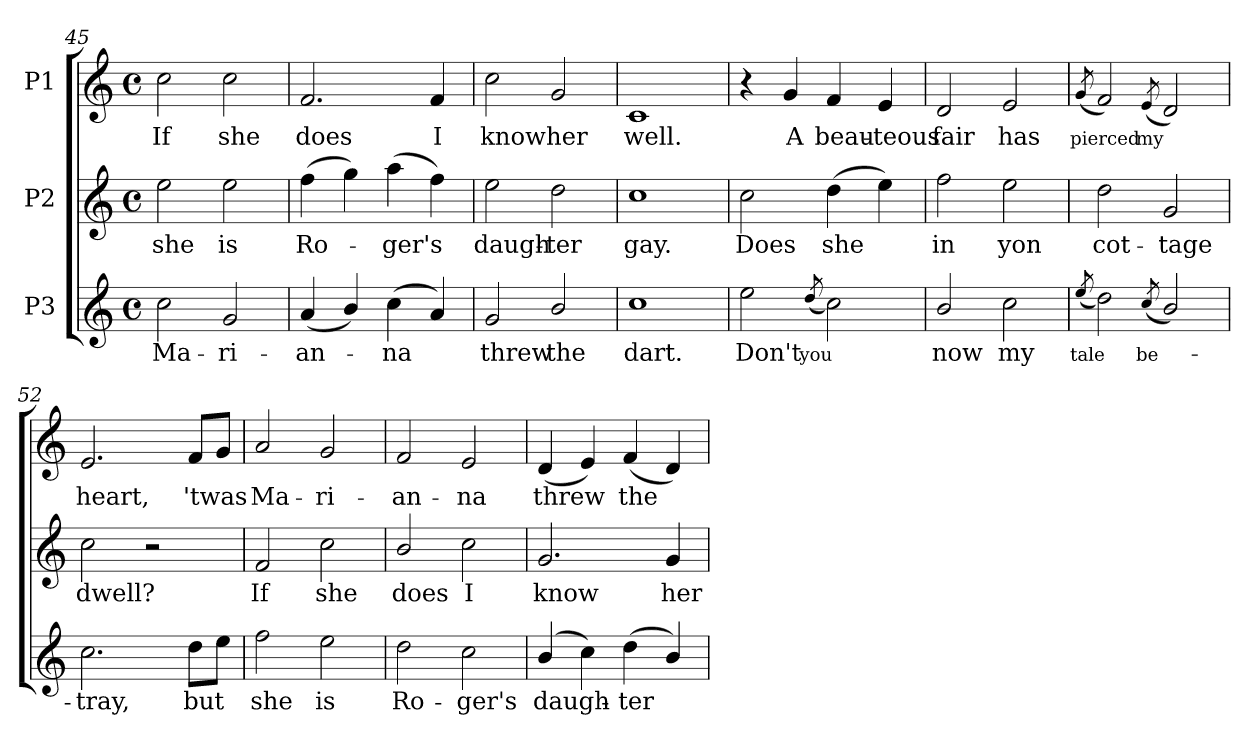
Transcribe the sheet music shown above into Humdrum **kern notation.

**kern	**text	**kern	**text	**kern	**text
*part3	*part3	*part2	*part2	*part1	*part1
*staff3	*staff3	*staff2	*staff2	*staff1	*staff1
*I"P3	*	*I"P2	*	*I"P1	*
*clefG2	*	*clefG2	*	*clefG2	*
*k[]	*	*k[]	*	*k[]	*
*C:	*	*C:	*	*C:	*
*M4/4	*	*M4/4	*	*M4/4	*
*met(c)	*	*met(c)	*	*met(c)	*
=45	=45	=45	=45	=45	=45
!	!LO:LY:b:color=#000000	!	!	!	!
!	!	!	!LO:LY:b:color=#000000	!	!
!	!	!	!	!	!LO:LY:b:color=#000000
2cci\	Ma-	2eei\	she	2cci\	If
!	!LO:LY:b:color=#000000	!	!	!	!
!	!	!	!LO:LY:b:color=#000000	!	!
!	!	!	!	!	!LO:LY:b:color=#000000
2gi/	-ri-	2eei\	is	2cci\	she
=46	=46	=46	=46	=46	=46
!	!LO:LY:b:color=#000000	!	!	!	!
!	!	!	!LO:LY:b:color=#000000	!	!
!	!	!	!	!	!LO:LY:b:color=#000000
(4ai/	-an-	(4ffi\	Ro-	2.fi/	does
4bi/)	.	4ggi\)	.	.	.
!	!LO:LY:b:color=#000000	!	!	!	!
!	!	!	!LO:LY:b:color=#000000	!	!
(4cci\	-na	(4aai\	-ger's	.	.
!	!	!	!	!	!LO:LY:b:color=#000000
4ai/)	.	4ffi\)	.	4fi/	I
=47	=47	=47	=47	=47	=47
!	!LO:LY:b:color=#000000	!	!	!	!
!	!	!	!LO:LY:b:color=#000000	!	!
!	!	!	!	!	!LO:LY:b:color=#000000
2gi/	threw	2eei\	daugh-	2cci\	know
!	!LO:LY:b:color=#000000	!	!	!	!
!	!	!	!LO:LY:b:color=#000000	!	!
!	!	!	!	!	!LO:LY:b:color=#000000
2bi/	the	2ddi\	-ter	2gi/	her
=48	=48	=48	=48	=48	=48
!	!LO:LY:b:color=#000000	!	!	!	!
!	!	!	!LO:LY:b:color=#000000	!	!
!	!	!	!	!	!LO:LY:b:color=#000000
1cci	dart.	1cci	gay.	1ci	well.
=49	=49	=49	=49	=49	=49
!	!LO:LY:b:color=#000000	!	!	!	!
!	!	!	!LO:LY:b:color=#000000	!	!
2eei\	Don't	2cci\	Does	4r	.
!	!	!	!	!	!LO:LY:b:color=#000000
.	.	.	.	4gi/	A
!	!LO:LY:b:color=#000000	!	!	!	!
(8qddi/	you	.	.	.	.
!	!	!	!LO:LY:b:color=#000000	!	!
!	!	!	!	!	!LO:LY:b:color=#000000
2cci\)	.	(4ddi\	she	4fi/	beau-
!	!	!	!	!	!LO:LY:b:color=#000000
.	.	4eei\)	.	4ei/	-teous
!!LO:LB:g=z
=50	=50	=50	=50	=50	=50
!	!LO:LY:b:color=#000000	!	!	!	!
!	!	!	!LO:LY:b:color=#000000	!	!
!	!	!	!	!	!LO:LY:b:color=#000000
2bi/	now	2ffi\	in	2di/	fair
!	!LO:LY:b:color=#000000	!	!	!	!
!	!	!	!LO:LY:b:color=#000000	!	!
!	!	!	!	!	!LO:LY:b:color=#000000
2cci\	my	2eei\	yon	2ei/	has
=51	=51	=51	=51	=51	=51
!	!	!	!	!	!LO:LY:b:color=#000000
!	!LO:LY:b:color=#000000	!	!	!	!
(8qeei/	tale	.	.	(8qgi/	pierced
!	!	!	!LO:LY:b:color=#000000	!	!
2ddi\)	.	2ddi\	cot-	2fi/)	.
!	!	!	!	!	!LO:LY:b:color=#000000
!	!LO:LY:b:color=#000000	!	!	!	!
(8qcci/	be-	.	.	(8qei/	my
!	!	!	!LO:LY:b:color=#000000	!	!
2bi/)	.	2gi/	-tage	2di/)	.
=52	=52	=52	=52	=52	=52
!	!LO:LY:b:color=#000000	!	!	!	!
!	!	!	!LO:LY:b:color=#000000	!	!
!	!	!	!	!	!LO:LY:b:color=#000000
2.cci\	-tray,	2cci\	dwell?	2.ei/	heart,
.	.	2r	.	.	.
!	!LO:LY:b:color=#000000	!	!	!	!
!	!	!	!	!	!LO:LY:b:color=#000000
8ddi\L	but	.	.	8fi/L	'twas
8eei\J	.	.	.	8gi/J	.
=53	=53	=53	=53	=53	=53
!	!LO:LY:b:color=#000000	!	!	!	!
!	!	!	!LO:LY:b:color=#000000	!	!
!	!	!	!	!	!LO:LY:b:color=#000000
2ffi\	she	2fi/	If	2ai/	Ma-
!	!LO:LY:b:color=#000000	!	!	!	!
!	!	!	!LO:LY:b:color=#000000	!	!
!	!	!	!	!	!LO:LY:b:color=#000000
2eei\	is	2cci\	she	2gi/	-ri-
=54	=54	=54	=54	=54	=54
!	!LO:LY:b:color=#000000	!	!	!	!
!	!	!	!LO:LY:b:color=#000000	!	!
!	!	!	!	!	!LO:LY:b:color=#000000
2ddi\	Ro-	2bi/	does	2fi/	-an-
!	!LO:LY:b:color=#000000	!	!	!	!
!	!	!	!LO:LY:b:color=#000000	!	!
!	!	!	!	!	!LO:LY:b:color=#000000
2cci\	-ger's	2cci\	I	2ei/	-na
=55	=55	=55	=55	=55	=55
!	!LO:LY:b:color=#000000	!	!	!	!
!	!	!	!LO:LY:b:color=#000000	!	!
!	!	!	!	!	!LO:LY:b:color=#000000
(4bi/	daugh-	2.gi/	know	(4di/	threw
4cci\)	.	.	.	4ei/)	.
!	!LO:LY:b:color=#000000	!	!	!	!
!	!	!	!	!	!LO:LY:b:color=#000000
(4ddi\	-ter	.	.	(4fi/	the
!	!	!	!LO:LY:b:color=#000000	!	!
4bi/)	.	4gi/	her	4di/)	.
=	=	=	=	=	=
*-	*-	*-	*-	*-	*-
